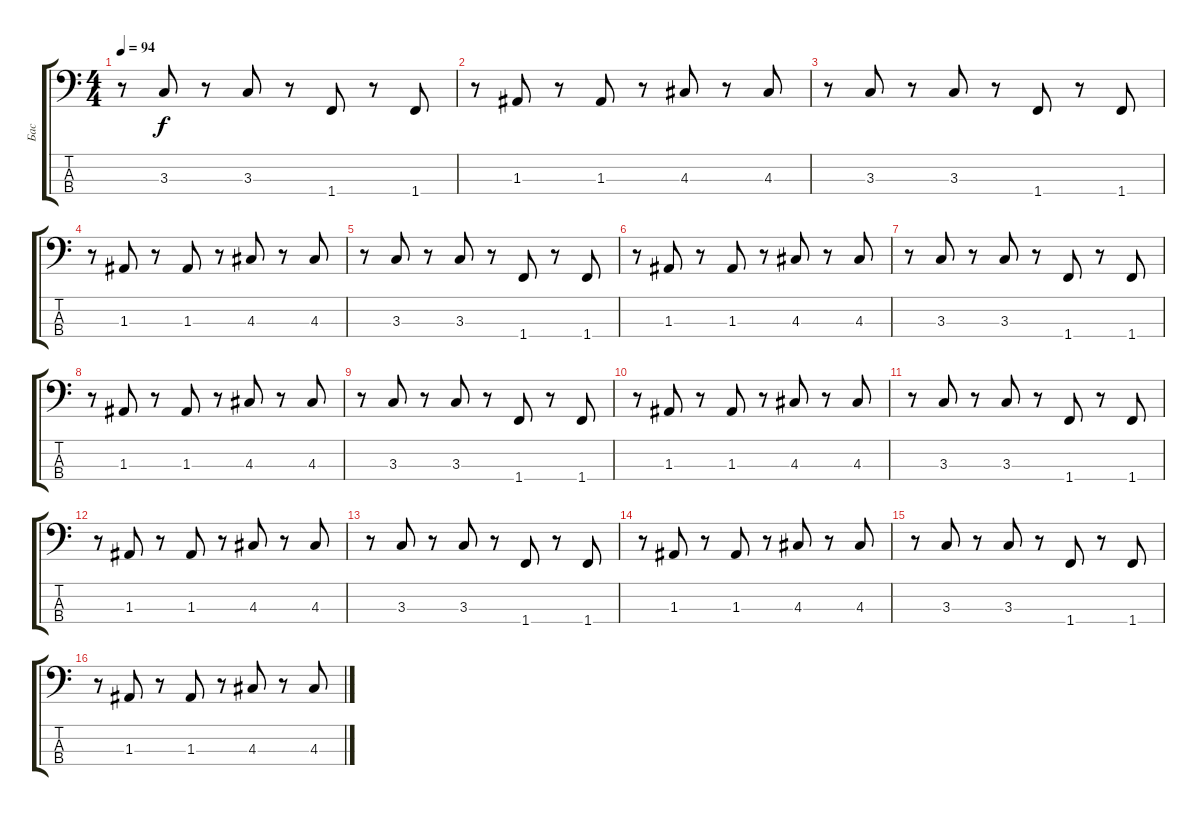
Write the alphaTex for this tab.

\track ("Бас" "Бас") {instrument synthbass2}
\staff {score tabs}
\tuning (G2 D2 A1 E1) {hide}
\ts (4 4)
\tempo 94
\clef f4
\ks c
r.8{dy f} 3.3.8 r.8 3.3.8 r.8 1.4.8 r.8 1.4.8 |
r.8 1.3.8 r.8 1.3.8 r.8 4.3.8 r.8 4.3.8 |
r.8 3.3.8 r.8 3.3.8 r.8 1.4.8 r.8 1.4.8 |
r.8 1.3.8 r.8 1.3.8 r.8 4.3.8 r.8 4.3.8 |
r.8 3.3.8 r.8 3.3.8 r.8 1.4.8 r.8 1.4.8 |
r.8 1.3.8 r.8 1.3.8 r.8 4.3.8 r.8 4.3.8 |
r.8 3.3.8 r.8 3.3.8 r.8 1.4.8 r.8 1.4.8 |
r.8 1.3.8 r.8 1.3.8 r.8 4.3.8 r.8 4.3.8 |
r.8 3.3.8 r.8 3.3.8 r.8 1.4.8 r.8 1.4.8 |
r.8 1.3.8 r.8 1.3.8 r.8 4.3.8 r.8 4.3.8 |
r.8 3.3.8 r.8 3.3.8 r.8 1.4.8 r.8 1.4.8 |
r.8 1.3.8 r.8 1.3.8 r.8 4.3.8 r.8 4.3.8 |
r.8 3.3.8 r.8 3.3.8 r.8 1.4.8 r.8 1.4.8 |
r.8 1.3.8 r.8 1.3.8 r.8 4.3.8 r.8 4.3.8 |
r.8 3.3.8 r.8 3.3.8 r.8 1.4.8 r.8 1.4.8 |
r.8 1.3.8 r.8 1.3.8 r.8 4.3.8 r.8 4.3.8
